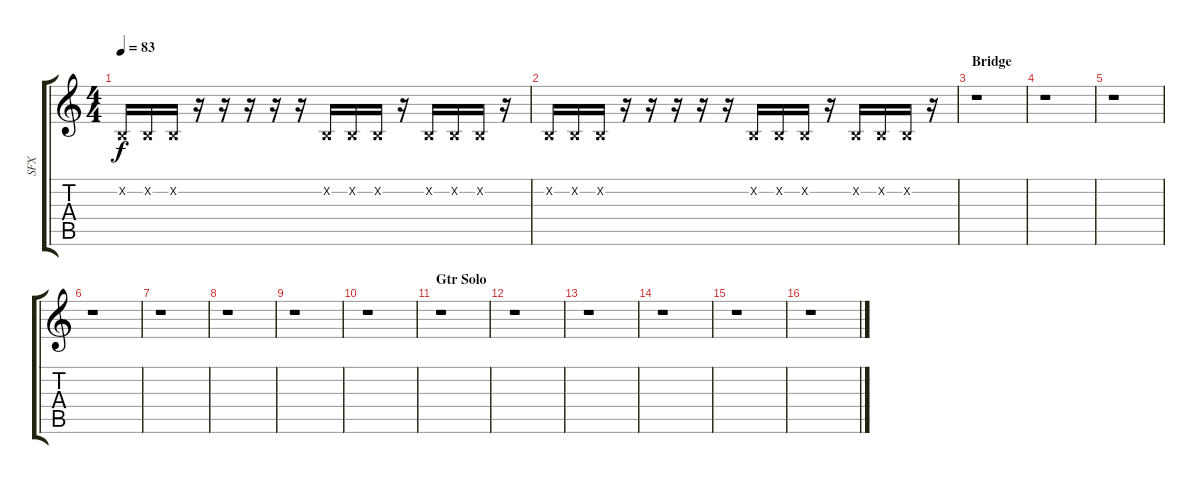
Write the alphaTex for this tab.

\track ("SFX" "SFX") {instrument tinklebell}
\staff {score tabs}
\tuning (E4 B3 G3 D3 A2 E2) {hide}
\ts (4 4)
\tempo 83
\clef g2
\ks c
0.2{x}.16{dy f} 0.2{x}.16 0.2{x}.16 r.16 r.16 r.16 r.16 r.16 0.2{x}.16 0.2{x}.16 0.2{x}.16 r.16 0.2{x}.16 0.2{x}.16 0.2{x}.16 r.16 |
0.2{x}.16 0.2{x}.16 0.2{x}.16 r.16 r.16 r.16 r.16 r.16 0.2{x}.16 0.2{x}.16 0.2{x}.16 r.16 0.2{x}.16 0.2{x}.16 0.2{x}.16 r.16 |
\section ("" "Bridge")
r.1 |
r.1 |
r.1 |
r.1 |
r.1 |
r.1 |
r.1 |
r.1 |
\section ("" "Gtr Solo")
r.1 |
r.1 |
r.1 |
r.1 |
r.1 |
r.1
